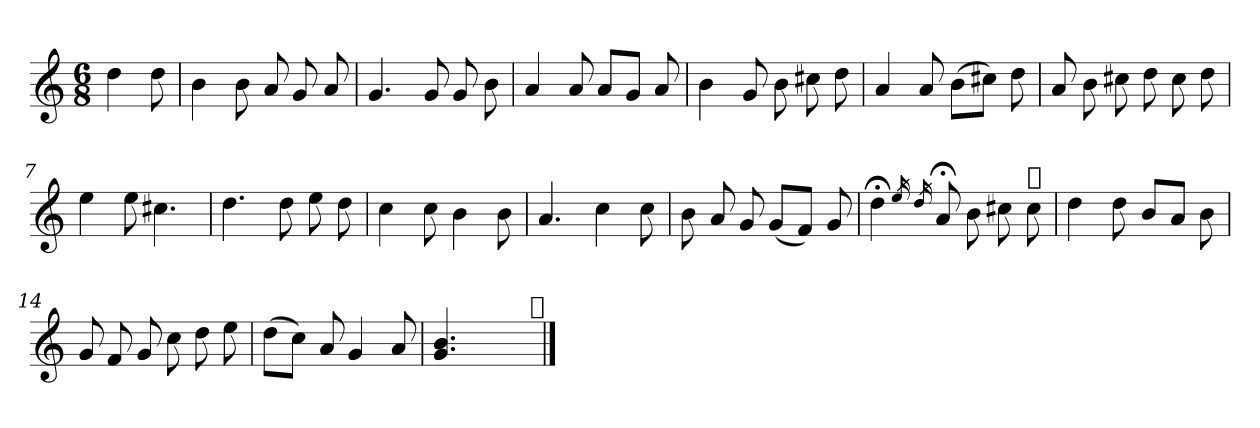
**kern
*part1
*staff1
*clefG2
*k[]
*C:
*M6/8
=
4dd\
8dd\
=1
4b\
8b\
8a/
8g/
8a/
=2
4.g/
8g/
8g/
8b\
=3
4a/
8a/
8a/L
8g/J
8a/
=4
4b\
8g/
8b\
8cc#X\
8dd\
=5
4a/
8a/
(>8b\L
8cc#X\J)
8dd\
!!LO:LB:g=z
=6
8a/
8b\
8cc#X\
8dd\
8cc#\
8dd\
=7
4ee\
8ee\
4.cc#X\
=8
4.dd\
8dd\
8ee\
8dd\
=9
4cc\
8cc\
4b\
8b\
=10
4.a/
4cc\
8cc\
=11
8b\
8a/
8g/
(<8g/L
8f/J)
8g/
=12
4dd;<\
16qee/
16qdd/
8a;</
8b\
8cc#\
!LO:TX:a:t=𝄋
8cc#\
!!LO:LB:g=z
=13
4dd\
8dd\
8b/L
8a/J
8b\
=14
8g/
8f/
8g/
8cc\
8dd\
8ee\
=15
(>8dd\L
8cc\J)
8a/
4g/
8a/
=16
4.g/ 4.b/
4.ryy
!LO:TX:a:t=𝄋
==
*-
